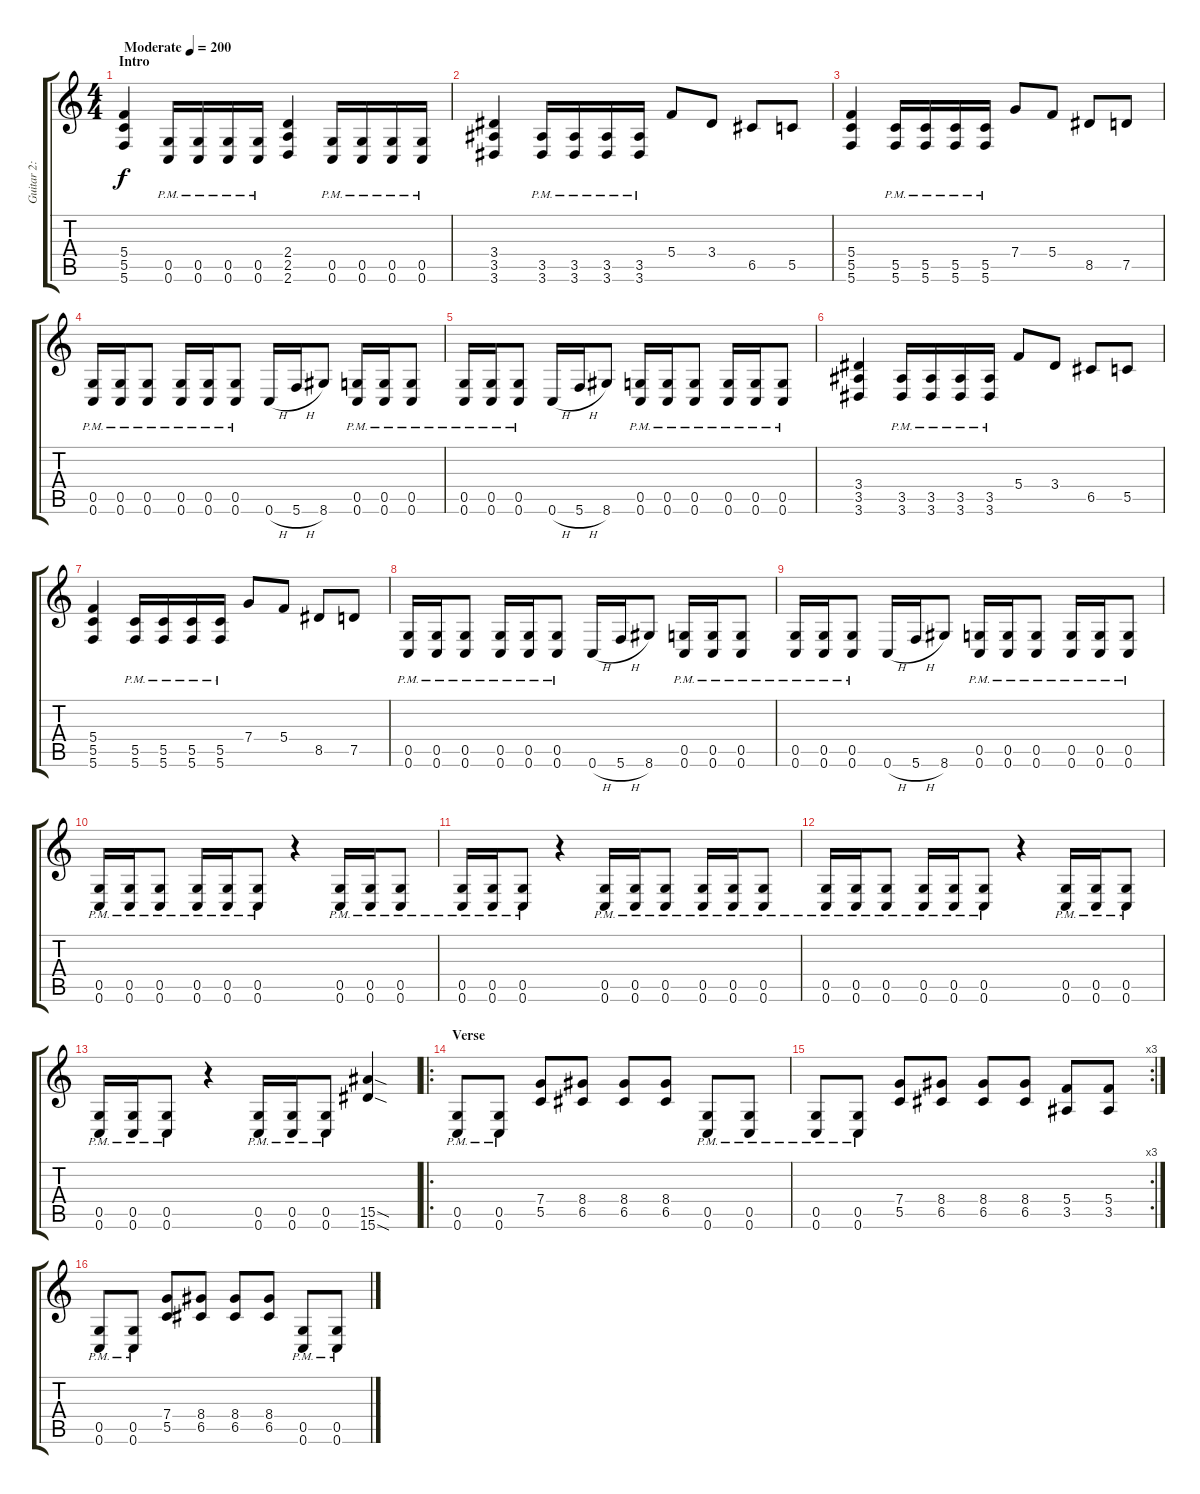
\track ("Guitar 2: Johan" "Guitar 2: ") {instrument distortionguitar}
\staff {score tabs}
\tuning (D4 A3 F3 C3 G2 C2) {hide}
\ts (4 4)
\section ("" "Intro")
\tempo (200 "Moderate")
\clef g2
\ks c
(5.4 5.5 5.6).4{dy f instrument distortionguitar} (0.5{pm} 0.6{pm}).16 (0.5{pm} 0.6{pm}).16 (0.5{pm} 0.6{pm}).16 (0.5{pm} 0.6{pm}).16 (2.4 2.5 2.6).4 (0.5{pm} 0.6{pm}).16 (0.5{pm} 0.6{pm}).16 (0.5{pm} 0.6{pm}).16 (0.5{pm} 0.6{pm}).16 |
(3.4 3.5 3.6).4 (3.5{pm} 3.6{pm}).16 (3.5{pm} 3.6{pm}).16 (3.5{pm} 3.6{pm}).16 (3.5{pm} 3.6{pm}).16 5.4.8 3.4.8 6.5.8 5.5.8 |
(5.4 5.5 5.6).4 (5.5{pm} 5.6{pm}).16 (5.5{pm} 5.6{pm}).16 (5.5{pm} 5.6{pm}).16 (5.5{pm} 5.6{pm}).16 7.4.8 5.4.8 8.5.8 7.5.8 |
(0.5{pm} 0.6{pm}).16 (0.5{pm} 0.6{pm}).16 (0.5{pm} 0.6{pm}).8 (0.5{pm} 0.6{pm}).16 (0.5{pm} 0.6{pm}).16 (0.5{pm} 0.6{pm}).8 0.6{h}.16 5.6{h}.16 8.6.8 (0.5{pm} 0.6{pm}).16 (0.5{pm} 0.6{pm}).16 (0.5{pm} 0.6{pm}).8 |
(0.5{pm} 0.6{pm}).16 (0.5{pm} 0.6{pm}).16 (0.5{pm} 0.6{pm}).8 0.6{h}.16 5.6{h}.16 8.6.8 (0.5{pm} 0.6{pm}).16 (0.5{pm} 0.6{pm}).16 (0.5{pm} 0.6{pm}).8 (0.5{pm} 0.6{pm}).16 (0.5{pm} 0.6{pm}).16 (0.5{pm} 0.6{pm}).8 |
(3.4 3.5 3.6).4 (3.5{pm} 3.6{pm}).16 (3.5{pm} 3.6{pm}).16 (3.5{pm} 3.6{pm}).16 (3.5{pm} 3.6{pm}).16 5.4.8 3.4.8 6.5.8 5.5.8 |
(5.4 5.5 5.6).4 (5.5{pm} 5.6{pm}).16 (5.5{pm} 5.6{pm}).16 (5.5{pm} 5.6{pm}).16 (5.5{pm} 5.6{pm}).16 7.4.8 5.4.8 8.5.8 7.5.8 |
(0.5{pm} 0.6{pm}).16 (0.5{pm} 0.6{pm}).16 (0.5{pm} 0.6{pm}).8 (0.5{pm} 0.6{pm}).16 (0.5{pm} 0.6{pm}).16 (0.5{pm} 0.6{pm}).8 0.6{h}.16 5.6{h}.16 8.6.8 (0.5{pm} 0.6{pm}).16 (0.5{pm} 0.6{pm}).16 (0.5{pm} 0.6{pm}).8 |
(0.5{pm} 0.6{pm}).16 (0.5{pm} 0.6{pm}).16 (0.5{pm} 0.6{pm}).8 0.6{h}.16 5.6{h}.16 8.6.8 (0.5{pm} 0.6{pm}).16 (0.5{pm} 0.6{pm}).16 (0.5{pm} 0.6{pm}).8 (0.5{pm} 0.6{pm}).16 (0.5{pm} 0.6{pm}).16 (0.5{pm} 0.6{pm}).8 |
(0.5{pm} 0.6{pm}).16 (0.5{pm} 0.6{pm}).16 (0.5{pm} 0.6{pm}).8 (0.5{pm} 0.6{pm}).16 (0.5{pm} 0.6{pm}).16 (0.5{pm} 0.6{pm}).8 r.4 (0.5{pm} 0.6{pm}).16 (0.5{pm} 0.6{pm}).16 (0.5{pm} 0.6{pm}).8 |
(0.5{pm} 0.6{pm}).16 (0.5{pm} 0.6{pm}).16 (0.5{pm} 0.6{pm}).8 r.4 (0.5{pm} 0.6{pm}).16 (0.5{pm} 0.6{pm}).16 (0.5{pm} 0.6{pm}).8 (0.5{pm} 0.6{pm}).16 (0.5{pm} 0.6{pm}).16 (0.5{pm} 0.6{pm}).8 |
(0.5{pm} 0.6{pm}).16 (0.5{pm} 0.6{pm}).16 (0.5{pm} 0.6{pm}).8 (0.5{pm} 0.6{pm}).16 (0.5{pm} 0.6{pm}).16 (0.5{pm} 0.6{pm}).8 r.4 (0.5{pm} 0.6{pm}).16 (0.5{pm} 0.6{pm}).16 (0.5{pm} 0.6{pm}).8 |
(0.5{pm} 0.6{pm}).16 (0.5{pm} 0.6{pm}).16 (0.5{pm} 0.6{pm}).8 r.4 (0.5{pm} 0.6{pm}).16 (0.5{pm} 0.6{pm}).16 (0.5{pm} 0.6{pm}).8 (15.5{sod} 15.6{sod}).4 |
\ro
\section ("" "Verse")
(0.5{pm} 0.6{pm}).8 (0.5{pm} 0.6{pm}).8 (7.4 5.5).8 (8.4 6.5).8 (8.4 6.5).8 (8.4 6.5).8 (0.5{pm} 0.6{pm}).8 (0.5{pm} 0.6{pm}).8 |
\rc 3
(0.5{pm} 0.6{pm}).8 (0.5{pm} 0.6{pm}).8 (7.4 5.5).8 (8.4 6.5).8 (8.4 6.5).8 (8.4 6.5).8 (5.4 3.5).8 (5.4 3.5).8 |
(0.5{pm} 0.6{pm}).8 (0.5{pm} 0.6{pm}).8 (7.4 5.5).8 (8.4 6.5).8 (8.4 6.5).8 (8.4 6.5).8 (0.5{pm} 0.6{pm}).8 (0.5{pm} 0.6{pm}).8
